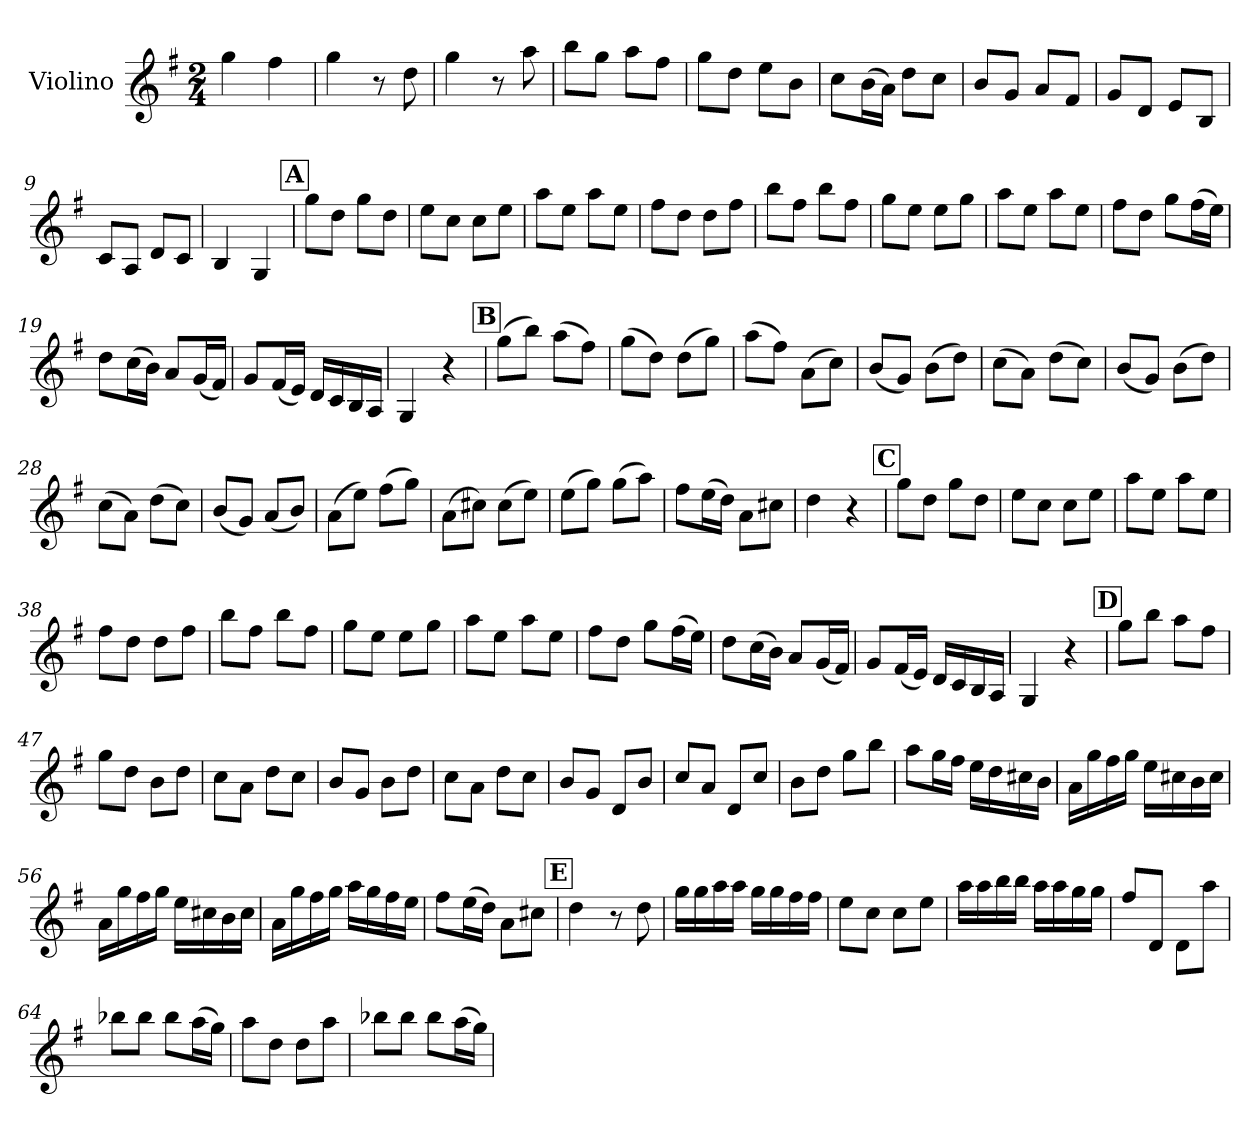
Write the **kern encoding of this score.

**kern
*part1
*staff1
*I"Violino
*I'Vln.
*clefG2
*k[f#]
*M2/4
=1
4gg\
4ff#\
=2
4gg\
8r
8dd\
=3
4gg\
8r
8aa\
=4
8bb\L
8gg\J
8aa\L
8ff#\J
=5
8gg\L
8dd\J
8ee\L
8b\J
=6
8cc\L
(>16b\L
16a\JJ)
8dd\L
8cc\J
=7
8b/L
8g/J
8a/L
8f#/J
!!LO:LB:g=z
=8
8g/L
8d/J
8e/L
8B/J
=9
8c/L
8A/J
8d/L
8c/J
=10
4B/
4G/
!!LO:REH:place=s1:a:B:fs=14:t=A
=11
8gg\L
8dd\J
8gg\L
8dd\J
=12
8ee\L
8cc\J
8cc\L
8ee\J
=13
8aa\L
8ee\J
8aa\L
8ee\J
=14
8ff#\L
8dd\J
8dd\L
8ff#\J
!!LO:LB:g=z
=15
8bb\L
8ff#\J
8bb\L
8ff#\J
=16
8gg\L
8ee\J
8ee\L
8gg\J
=17
8aa\L
8ee\J
8aa\L
8ee\J
=18
8ff#\L
8dd\J
8gg\L
(>16ff#\L
16ee\JJ)
=19
8dd\L
(>16cc\L
16b\JJ)
8a/L
(<16g/L
16f#/JJ)
=20
8g/L
(<16f#/L
16e/JJ)
16d/LL
16c/
16B/
16A/JJ
=21
4G/
4r
!!LO:LB:g=z
!!LO:REH:place=s1:a:B:fs=14:t=B
=22
(>8gg\L
8bb\J)
(>8aa\L
8ff#\J)
=23
(>8gg\L
8dd\J)
(>8dd\L
8gg\J)
=24
(>8aa\L
8ff#\J)
(>8a\L
8cc\J)
=25
(<8b/L
8g/J)
(>8b\L
8dd\J)
=26
(>8cc\L
8a\J)
(>8dd\L
8cc\J)
=27
(<8b/L
8g/J)
(>8b\L
8dd\J)
=28
(>8cc\L
8a\J)
(>8dd\L
8cc\J)
!!LO:LB:g=z
=29
(<8b/L
8g/J)
(<8a/L
8b/J)
=30
(>8a\L
8ee\J)
(>8ff#\L
8gg\J)
=31
(>8a\L
8cc#X\J)
(>8cc#\L
8ee\J)
=32
(>8ee\L
8gg\J)
(>8gg\L
8aa\J)
=33
8ff#\L
(>16ee\L
16dd\JJ)
8a\L
8cc#X\J
=34
4dd\
4r
!!LO:REH:place=s1:a:B:fs=14:t=C
=35
8gg\L
8dd\J
8gg\L
8dd\J
!!LO:LB:g=z
=36
8ee\L
8cc\J
8cc\L
8ee\J
=37
8aa\L
8ee\J
8aa\L
8ee\J
=38
8ff#\L
8dd\J
8dd\L
8ff#\J
=39
8bb\L
8ff#\J
8bb\L
8ff#\J
=40
8gg\L
8ee\J
8ee\L
8gg\J
=41
8aa\L
8ee\J
8aa\L
8ee\J
=42
8ff#\L
8dd\J
8gg\L
(>16ff#\L
16ee\JJ)
!!LO:LB:g=z
=43
8dd\L
(>16cc\L
16b\JJ)
8a/L
(<16g/L
16f#/JJ)
=44
8g/L
(<16f#/L
16e/JJ)
16d/LL
16c/
16B/
16A/JJ
=45
4G/
4r
!!LO:REH:place=s1:a:B:fs=14:t=D
=46
8gg\L
8bb\J
8aa\L
8ff#\J
=47
8gg\L
8dd\J
8b\L
8dd\J
=48
8cc\L
8a\J
8dd\L
8cc\J
=49
8b/L
8g/J
8b\L
8dd\J
!!LO:LB:g=z
=50
8cc\L
8a\J
8dd\L
8cc\J
=51
8b/L
8g/J
8d/L
8b/J
=52
8cc/L
8a/J
8d/L
8cc/J
=53
8b\L
8dd\J
8gg\L
8bb\J
=54
8aa\L
16gg\L
16ff#\JJ
16ee\LL
16dd\
16cc#X\
16b\JJ
=55
16a\LL
16gg\
16ff#\
16gg\JJ
16ee\LL
16cc#X\
16b\
16cc#\JJ
=56
16a\LL
16gg\
16ff#\
16gg\JJ
16ee\LL
16cc#X\
16b\
16cc#\JJ
!!LO:LB:g=z
=57
16a\LL
16gg\
16ff#\
16gg\JJ
16aa\LL
16gg\
16ff#\
16ee\JJ
=58
8ff#\L
(>16ee\L
16dd\JJ)
8a\L
8cc#X\J
!!LO:REH:place=s1:a:B:fs=14:t=E
=59
4dd\
8r
8dd\
=60
16gg\LL
16gg\
16aa\
16aa\JJ
16gg\LL
16gg\
16ff#\
16ff#\JJ
=61
8ee\L
8cc\J
8cc\L
8ee\J
=62
16aa\LL
16aa\
16bb\
16bb\JJ
16aa\LL
16aa\
16gg\
16gg\JJ
=63
8ff#/L
8d/J
8d\L
8aa\J
!!LO:LB:g=z
=64
8bb-X\L
8bb-\J
8bb-\L
(>16aa\L
16gg\JJ)
=65
8aa\L
8dd\J
8dd\L
8aa\J
=66
8bb-X\L
8bb-\J
8bb-\L
(>16aa\L
16gg\JJ)
=
*-
